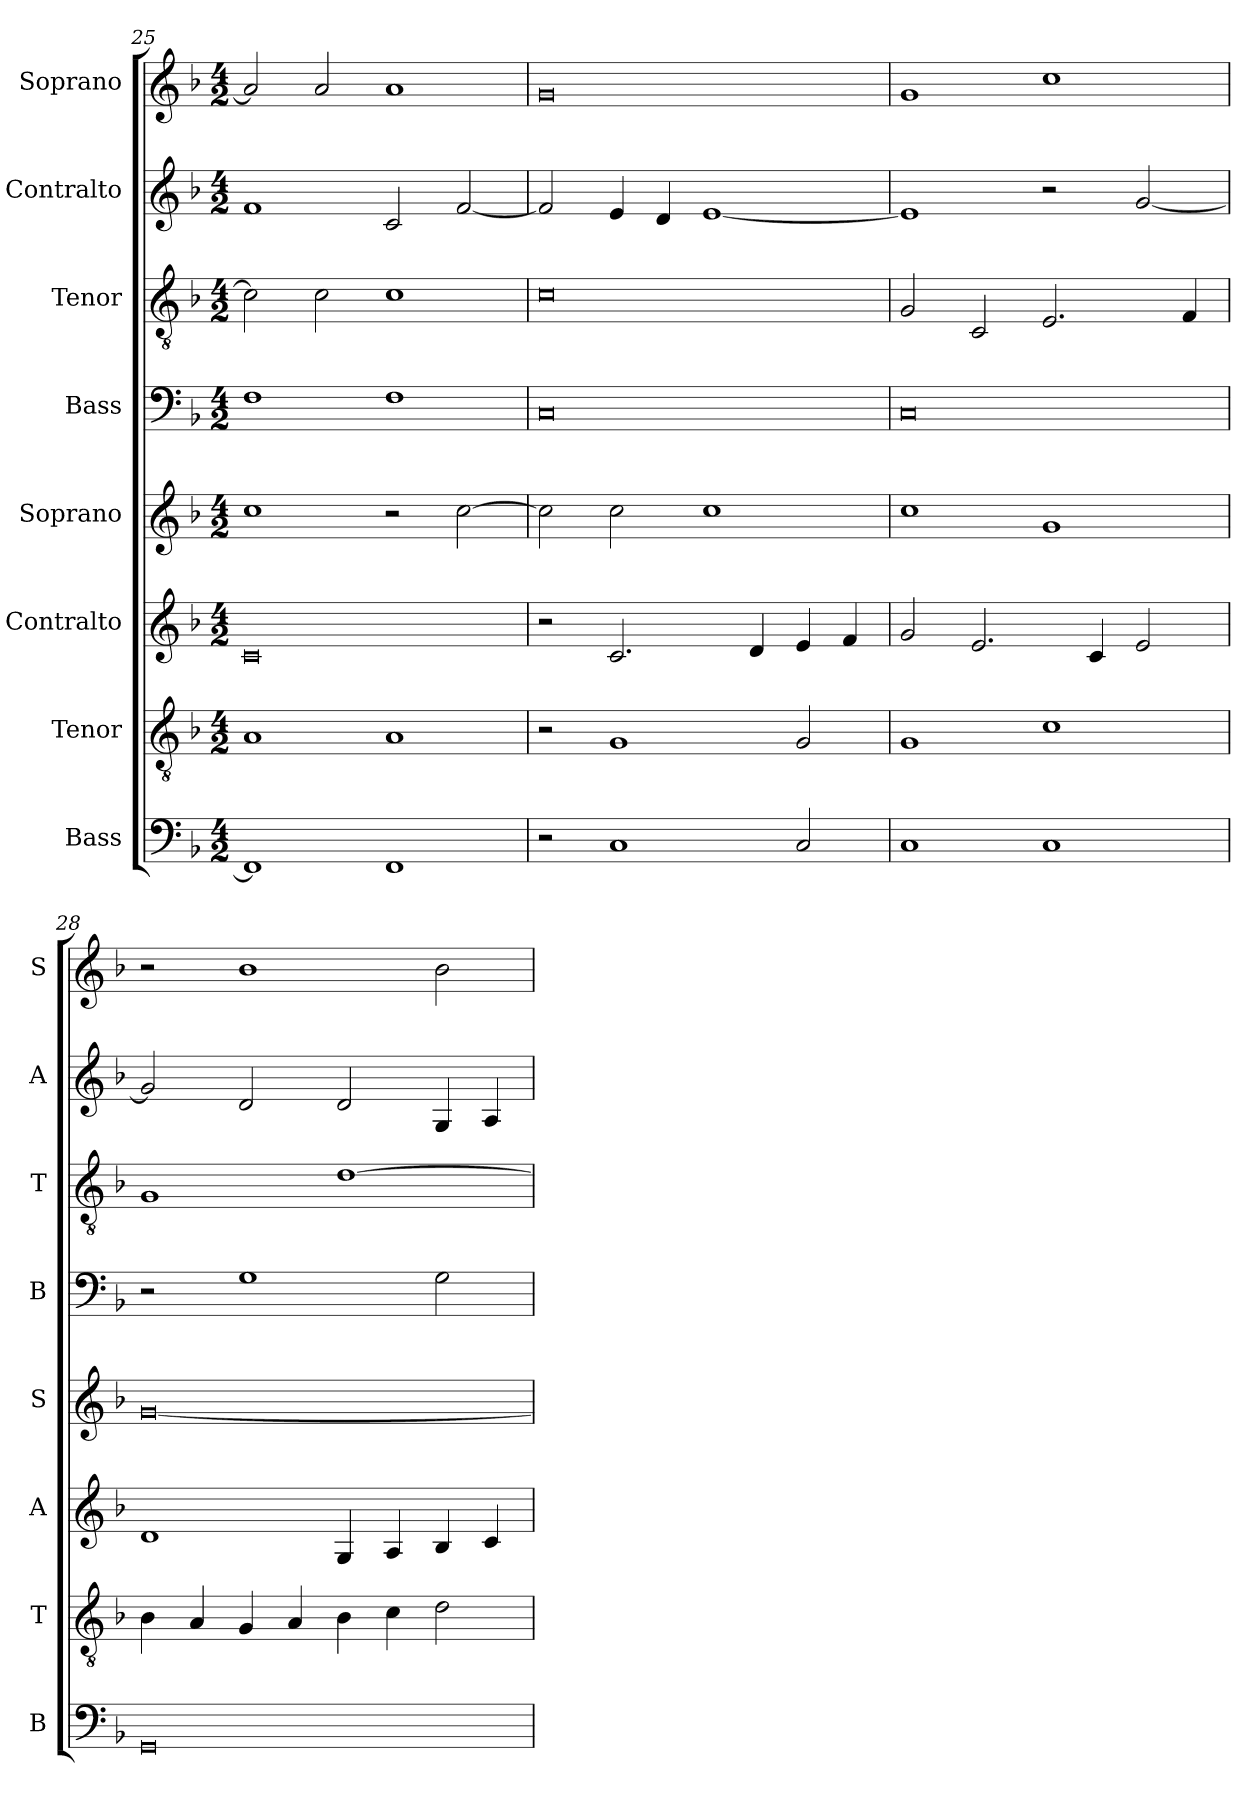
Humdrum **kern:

**kern	**kern	**kern	**kern	**kern	**kern	**kern	**kern
*part8	*part7	*part6	*part5	*part4	*part3	*part2	*part1
*staff8	*staff7	*staff6	*staff5	*staff4	*staff3	*staff2	*staff1
*I"Bass	*I"Tenor	*I"Contralto	*I"Soprano	*I"Bass	*I"Tenor	*I"Contralto	*I"Soprano
*I'B	*I'T	*I'A	*I'S	*I'B	*I'T	*I'A	*I'S
*clefF4	*clefGv2	*clefG2	*clefG2	*clefF4	*clefGv2	*clefG2	*clefG2
*k[b-]	*k[b-]	*k[b-]	*k[b-]	*k[b-]	*k[b-]	*k[b-]	*k[b-]
*F:ion	*F:ion	*F:ion	*F:ion	*F:ion	*F:ion	*F:ion	*F:ion
*M4/2	*M4/2	*M4/2	*M4/2	*M4/2	*M4/2	*M4/2	*M4/2
=25	=25	=25	=25	=25	=25	=25	=25
1FF]	1A	0c	1cc	1F	2c]	1f	2a]
.	.	.	.	.	2c	.	2a
1FF	1A	.	2r	1F	1c	2c	1a
.	.	.	[2cc	.	.	[2f	.
=26	=26	=26	=26	=26	=26	=26	=26
2r	2r	2r	2cc]	0C	0c	2f]	0g
1C	1G	2.c	2cc	.	.	4e	.
.	.	.	.	.	.	4d	.
.	.	.	1cc	.	.	[1e	.
.	.	4d	.	.	.	.	.
2C	2G	4e	.	.	.	.	.
.	.	4f	.	.	.	.	.
=27	=27	=27	=27	=27	=27	=27	=27
1C	1G	2g	1cc	0C	2G	1e]	1g
.	.	2.e	.	.	2C	.	.
1C	1c	.	1g	.	2.E	2r	1cc
.	.	4c	.	.	.	.	.
.	.	2e	.	.	.	[2g	.
.	.	.	.	.	4F	.	.
=28	=28	=28	=28	=28	=28	=28	=28
0GG	4B-	1d	[0g	2r	1G	2g]	2r
.	4A	.	.	.	.	.	.
.	4G	.	.	1G	.	2d	1b-
.	4A	.	.	.	.	.	.
.	4B-	4G	.	.	[1d	2d	.
.	4c	4A	.	.	.	.	.
.	2d	4B-	.	2G	.	4G	2b-
.	.	4c	.	.	.	4A	.
=	=	=	=	=	=	=	=
*-	*-	*-	*-	*-	*-	*-	*-
